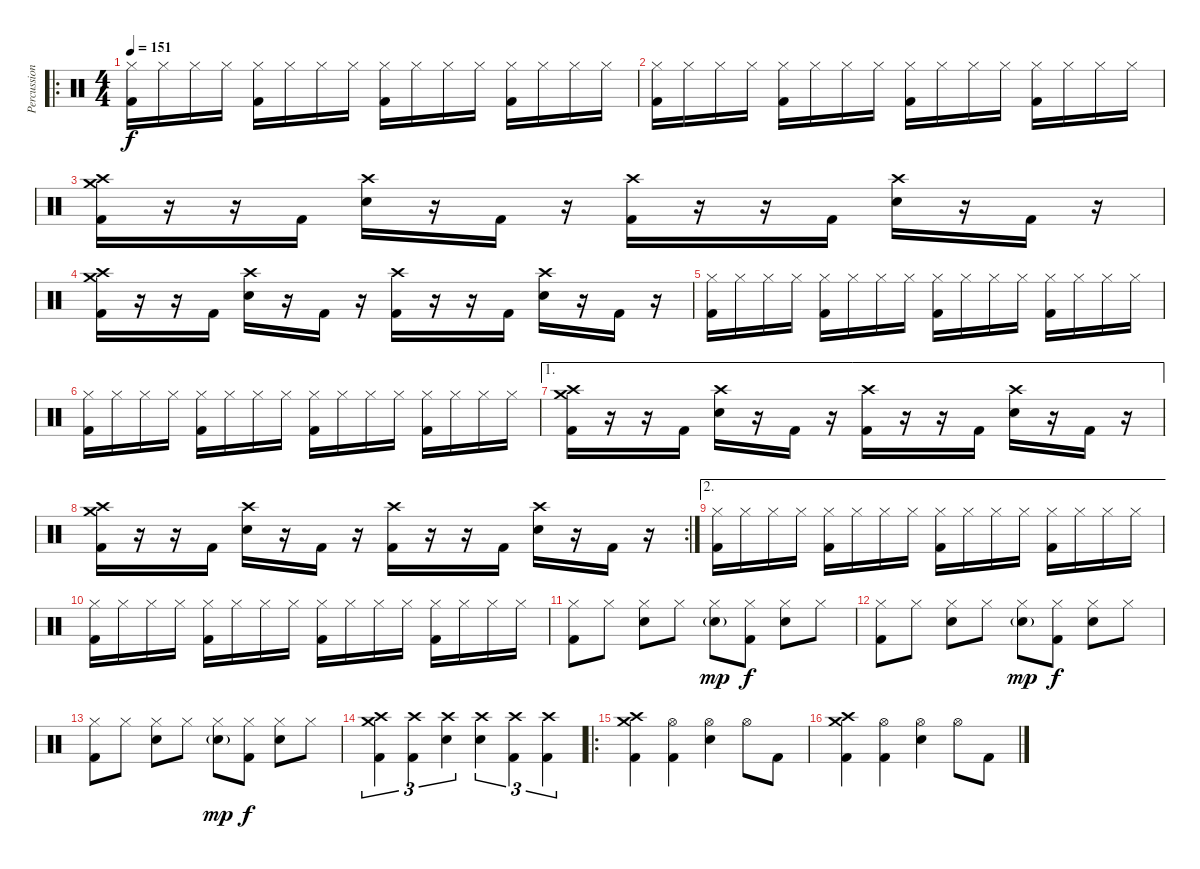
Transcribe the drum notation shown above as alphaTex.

\track ("Percussioni" "Percussion") {instrument percussion}
\staff {score}
\articulation defaults
\ro
\ts (4 4)
\tempo 151
\clef neutral
\ks c
("Hi-Hat (closed)" "Kick (hit) 2").16{dy f} "Hi-Hat (closed)".16 "Hi-Hat (closed)".16 "Hi-Hat (closed)".16 ("Hi-Hat (closed)" "Kick (hit) 2").16 "Hi-Hat (closed)".16 "Hi-Hat (closed)".16 "Hi-Hat (closed)".16 ("Hi-Hat (closed)" "Kick (hit) 2").16 "Hi-Hat (closed)".16 "Hi-Hat (closed)".16 "Hi-Hat (closed)".16 ("Hi-Hat (closed)" "Kick (hit) 2").16 "Hi-Hat (closed)".16 "Hi-Hat (closed)".16 "Hi-Hat (closed)".16 |
("Hi-Hat (closed)" "Kick (hit) 2").16 "Hi-Hat (closed)".16 "Hi-Hat (closed)".16 "Hi-Hat (closed)".16 ("Hi-Hat (closed)" "Kick (hit) 2").16 "Hi-Hat (closed)".16 "Hi-Hat (closed)".16 "Hi-Hat (closed)".16 ("Hi-Hat (closed)" "Kick (hit) 2").16 "Hi-Hat (closed)".16 "Hi-Hat (closed)".16 "Hi-Hat (closed)".16 ("Hi-Hat (closed)" "Kick (hit) 2").16 "Hi-Hat (closed)".16 "Hi-Hat (closed)".16 "Hi-Hat (closed)".16 |
("Crash medium (hit)" "Crash high (hit)" "Kick (hit) 2").16 r.16 r.16 "Kick (hit) 2".16 ("Crash high (hit)" "Electric Snare (hit)").16 r.16 "Kick (hit) 2".16 r.16 ("Crash high (hit)" "Kick (hit) 2").16 r.16 r.16 "Kick (hit) 2".16 ("Crash high (hit)" "Electric Snare (hit)").16 r.16 "Kick (hit) 2".16 r.16 |
("Crash medium (hit)" "Crash high (hit)" "Kick (hit) 2").16 r.16 r.16 "Kick (hit) 2".16 ("Crash high (hit)" "Electric Snare (hit)").16 r.16 "Kick (hit) 2".16 r.16 ("Crash high (hit)" "Kick (hit) 2").16 r.16 r.16 "Kick (hit) 2".16 ("Crash high (hit)" "Electric Snare (hit)").16 r.16 "Kick (hit) 2".16 r.16 |
("Hi-Hat (closed)" "Kick (hit) 2").16 "Hi-Hat (closed)".16 "Hi-Hat (closed)".16 "Hi-Hat (closed)".16 ("Hi-Hat (closed)" "Kick (hit) 2").16 "Hi-Hat (closed)".16 "Hi-Hat (closed)".16 "Hi-Hat (closed)".16 ("Hi-Hat (closed)" "Kick (hit) 2").16 "Hi-Hat (closed)".16 "Hi-Hat (closed)".16 "Hi-Hat (closed)".16 ("Hi-Hat (closed)" "Kick (hit) 2").16 "Hi-Hat (closed)".16 "Hi-Hat (closed)".16 "Hi-Hat (closed)".16 |
("Hi-Hat (closed)" "Kick (hit) 2").16 "Hi-Hat (closed)".16 "Hi-Hat (closed)".16 "Hi-Hat (closed)".16 ("Hi-Hat (closed)" "Kick (hit) 2").16 "Hi-Hat (closed)".16 "Hi-Hat (closed)".16 "Hi-Hat (closed)".16 ("Hi-Hat (closed)" "Kick (hit) 2").16 "Hi-Hat (closed)".16 "Hi-Hat (closed)".16 "Hi-Hat (closed)".16 ("Hi-Hat (closed)" "Kick (hit) 2").16 "Hi-Hat (closed)".16 "Hi-Hat (closed)".16 "Hi-Hat (closed)".16 |
\ae 1
("Crash medium (hit)" "Crash high (hit)" "Kick (hit) 2").16 r.16 r.16 "Kick (hit) 2".16 ("Crash high (hit)" "Electric Snare (hit)").16 r.16 "Kick (hit) 2".16 r.16 ("Crash high (hit)" "Kick (hit) 2").16 r.16 r.16 "Kick (hit) 2".16 ("Crash high (hit)" "Electric Snare (hit)").16 r.16 "Kick (hit) 2".16 r.16 |
\rc 2
("Crash medium (hit)" "Crash high (hit)" "Kick (hit) 2").16 r.16 r.16 "Kick (hit) 2".16 ("Crash high (hit)" "Electric Snare (hit)").16 r.16 "Kick (hit) 2".16 r.16 ("Crash high (hit)" "Kick (hit) 2").16 r.16 r.16 "Kick (hit) 2".16 ("Crash high (hit)" "Electric Snare (hit)").16 r.16 "Kick (hit) 2".16 r.16 |
\ae 2
("Hi-Hat (closed)" "Kick (hit) 2").16 "Hi-Hat (closed)".16 "Hi-Hat (closed)".16 "Hi-Hat (closed)".16 ("Hi-Hat (closed)" "Kick (hit) 2").16 "Hi-Hat (closed)".16 "Hi-Hat (closed)".16 "Hi-Hat (closed)".16 ("Hi-Hat (closed)" "Kick (hit) 2").16 "Hi-Hat (closed)".16 "Hi-Hat (closed)".16 "Hi-Hat (closed)".16 ("Hi-Hat (closed)" "Kick (hit) 2").16 "Hi-Hat (closed)".16 "Hi-Hat (closed)".16 "Hi-Hat (closed)".16 |
("Hi-Hat (closed)" "Kick (hit) 2").16 "Hi-Hat (closed)".16 "Hi-Hat (closed)".16 "Hi-Hat (closed)".16 ("Hi-Hat (closed)" "Kick (hit) 2").16 "Hi-Hat (closed)".16 "Hi-Hat (closed)".16 "Hi-Hat (closed)".16 ("Hi-Hat (closed)" "Kick (hit) 2").16 "Hi-Hat (closed)".16 "Hi-Hat (closed)".16 "Hi-Hat (closed)".16 ("Hi-Hat (closed)" "Kick (hit) 2").16 "Hi-Hat (closed)".16 "Hi-Hat (closed)".16 "Hi-Hat (closed)".16 |
("Hi-Hat (closed)" "Kick (hit) 2").8 "Hi-Hat (closed)".8 ("Hi-Hat (closed)" "Electric Snare (hit)").8 "Hi-Hat (closed)".8 ("Hi-Hat (closed)" "Electric Snare (hit)"{g}).8{dy mp} ("Hi-Hat (closed)" "Kick (hit) 2").8{dy f} ("Hi-Hat (closed)" "Electric Snare (hit)").8 "Hi-Hat (closed)".8 |
("Hi-Hat (closed)" "Kick (hit) 2").8 "Hi-Hat (closed)".8 ("Hi-Hat (closed)" "Electric Snare (hit)").8 "Hi-Hat (closed)".8 ("Hi-Hat (closed)" "Electric Snare (hit)"{g}).8{dy mp} ("Hi-Hat (closed)" "Kick (hit) 2").8{dy f} ("Hi-Hat (closed)" "Electric Snare (hit)").8 "Hi-Hat (closed)".8 |
("Hi-Hat (closed)" "Kick (hit) 2").8 "Hi-Hat (closed)".8 ("Hi-Hat (closed)" "Electric Snare (hit)").8 "Hi-Hat (closed)".8 ("Hi-Hat (closed)" "Electric Snare (hit)"{g}).8{dy mp} ("Hi-Hat (closed)" "Kick (hit) 2").8{dy f} ("Hi-Hat (closed)" "Electric Snare (hit)").8 "Hi-Hat (closed)".8 |
("Crash medium (hit)" "Crash high (hit)" "Kick (hit) 2").4{tu (3 2)} ("Crash high (hit)" "Kick (hit) 2").4{tu (3 2)} ("Crash high (hit)" "Electric Snare (hit)").4{tu (3 2)} ("Crash high (hit)" "Electric Snare (hit)").4{tu (3 2)} ("Crash high (hit)" "Kick (hit) 2").4{tu (3 2)} ("Crash high (hit)" "Kick (hit) 2").4{tu (3 2)} |
\ro
("Crash medium (hit)" "Crash high (hit)" "Kick (hit) 2").4 ("Hi-Hat (open)" "Kick (hit) 2").4 ("Hi-Hat (open)" "Electric Snare (hit)").4 "Hi-Hat (open)".8 "Kick (hit) 2".8 |
("Crash medium (hit)" "Crash high (hit)" "Kick (hit) 2").4 ("Hi-Hat (open)" "Kick (hit) 2").4 ("Hi-Hat (open)" "Electric Snare (hit)").4 "Hi-Hat (open)".8 "Kick (hit) 2".8
